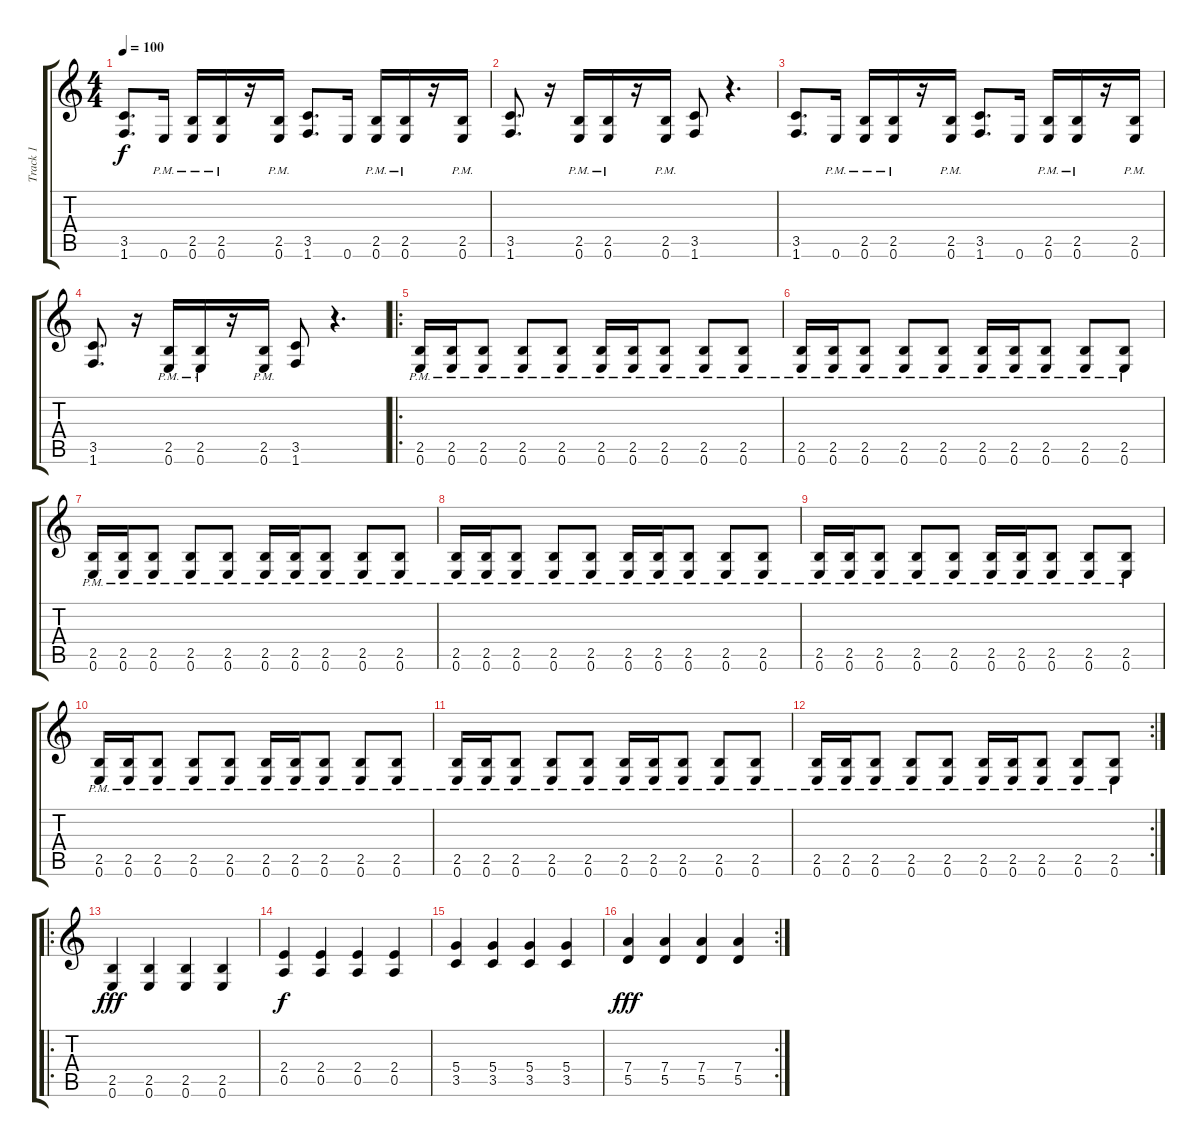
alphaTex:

\track ("Track 1" "Track 1") {instrument distortionguitar}
\staff {score tabs}
\tuning (E4 B3 G3 D3 A2 E2) {hide}
\ts (4 4)
\tempo 100
\clef g2
\ks c
(3.5 1.6).8{d dy f} 0.6{pm}.16 (2.5{pm} 0.6{pm}).16 (2.5{pm} 0.6{pm}).16 r.16 (2.5{pm} 0.6{pm}).16 (3.5 1.6).8{d} 0.6.16 (2.5{pm} 0.6{pm}).16 (2.5{pm} 0.6{pm}).16 r.16 (2.5{pm} 0.6{pm}).16 |
(3.5 1.6).8{d} r.16 (2.5{pm} 0.6{pm}).16 (2.5{pm} 0.6{pm}).16 r.16 (2.5{pm} 0.6{pm}).16 (3.5 1.6).8 r.4{d} |
(3.5 1.6).8{d} 0.6{pm}.16 (2.5{pm} 0.6{pm}).16 (2.5{pm} 0.6{pm}).16 r.16 (2.5{pm} 0.6{pm}).16 (3.5 1.6).8{d} 0.6.16 (2.5{pm} 0.6{pm}).16 (2.5{pm} 0.6{pm}).16 r.16 (2.5{pm} 0.6{pm}).16 |
(3.5 1.6).8{d} r.16 (2.5{pm} 0.6{pm}).16 (2.5{pm} 0.6{pm}).16 r.16 (2.5{pm} 0.6{pm}).16 (3.5 1.6).8 r.4{d} |
\ro
(2.5{pm} 0.6{pm}).16 (2.5{pm} 0.6{pm}).16 (2.5{pm} 0.6{pm}).8 (2.5{pm} 0.6{pm}).8 (2.5{pm} 0.6{pm}).8 (2.5{pm} 0.6{pm}).16 (2.5{pm} 0.6{pm}).16 (2.5{pm} 0.6{pm}).8 (2.5{pm} 0.6{pm}).8 (2.5{pm} 0.6{pm}).8 |
(2.5{pm} 0.6{pm}).16 (2.5{pm} 0.6{pm}).16 (2.5{pm} 0.6{pm}).8 (2.5{pm} 0.6{pm}).8 (2.5{pm} 0.6{pm}).8 (2.5{pm} 0.6{pm}).16 (2.5{pm} 0.6{pm}).16 (2.5{pm} 0.6{pm}).8 (2.5{pm} 0.6{pm}).8 (2.5{pm} 0.6{pm}).8 |
(2.5{pm} 0.6{pm}).16 (2.5{pm} 0.6{pm}).16 (2.5{pm} 0.6{pm}).8 (2.5{pm} 0.6{pm}).8 (2.5{pm} 0.6{pm}).8 (2.5{pm} 0.6{pm}).16 (2.5{pm} 0.6{pm}).16 (2.5{pm} 0.6{pm}).8 (2.5{pm} 0.6{pm}).8 (2.5{pm} 0.6{pm}).8 |
(2.5{pm} 0.6{pm}).16 (2.5{pm} 0.6{pm}).16 (2.5{pm} 0.6{pm}).8 (2.5{pm} 0.6{pm}).8 (2.5{pm} 0.6{pm}).8 (2.5{pm} 0.6{pm}).16 (2.5{pm} 0.6{pm}).16 (2.5{pm} 0.6{pm}).8 (2.5{pm} 0.6{pm}).8 (2.5{pm} 0.6{pm}).8 |
(2.5{pm} 0.6{pm}).16 (2.5{pm} 0.6{pm}).16 (2.5{pm} 0.6{pm}).8 (2.5{pm} 0.6{pm}).8 (2.5{pm} 0.6{pm}).8 (2.5{pm} 0.6{pm}).16 (2.5{pm} 0.6{pm}).16 (2.5{pm} 0.6{pm}).8 (2.5{pm} 0.6{pm}).8 (2.5{pm} 0.6{pm}).8 |
(2.5{pm} 0.6{pm}).16 (2.5{pm} 0.6{pm}).16 (2.5{pm} 0.6{pm}).8 (2.5{pm} 0.6{pm}).8 (2.5{pm} 0.6{pm}).8 (2.5{pm} 0.6{pm}).16 (2.5{pm} 0.6{pm}).16 (2.5{pm} 0.6{pm}).8 (2.5{pm} 0.6{pm}).8 (2.5{pm} 0.6{pm}).8 |
(2.5{pm} 0.6{pm}).16 (2.5{pm} 0.6{pm}).16 (2.5{pm} 0.6{pm}).8 (2.5{pm} 0.6{pm}).8 (2.5{pm} 0.6{pm}).8 (2.5{pm} 0.6{pm}).16 (2.5{pm} 0.6{pm}).16 (2.5{pm} 0.6{pm}).8 (2.5{pm} 0.6{pm}).8 (2.5{pm} 0.6{pm}).8 |
\rc 2
(2.5{pm} 0.6{pm}).16 (2.5{pm} 0.6{pm}).16 (2.5{pm} 0.6{pm}).8 (2.5{pm} 0.6{pm}).8 (2.5{pm} 0.6{pm}).8 (2.5{pm} 0.6{pm}).16 (2.5{pm} 0.6{pm}).16 (2.5{pm} 0.6{pm}).8 (2.5{pm} 0.6{pm}).8 (2.5{pm} 0.6{pm}).8 |
\ro
(2.5 0.6).4{dy fff} (2.5 0.6).4 (2.5 0.6).4 (2.5 0.6).4 |
(2.4 0.5).4{dy f} (2.4 0.5).4 (2.4 0.5).4 (2.4 0.5).4 |
(5.4 3.5).4 (5.4 3.5).4 (5.4 3.5).4 (5.4 3.5).4 |
\rc 2
(7.4 5.5).4{dy fff} (7.4 5.5).4 (7.4 5.5).4 (7.4 5.5).4
